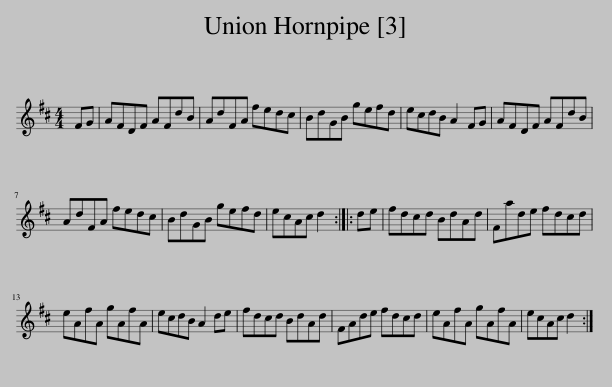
X:1
L:1/8
M:4/4
I:linebreak $
K:D
V:1 treble
V:1
 FG | AFDF AFdB | AdFA fedc | BdGB gefd | ecdB A2 FG | %5
 AFDF AFdB |$ AdFA fedc | BdGB gefd | ecAc d2 :: de | %10
 fdcd BdAd | Fade fdcd |$ eAfA gAfA | ecdB A2 de | fdcd BdAd | %15
 FAde fdcd | eAfA gAfA | ecAc d2 :| %18
